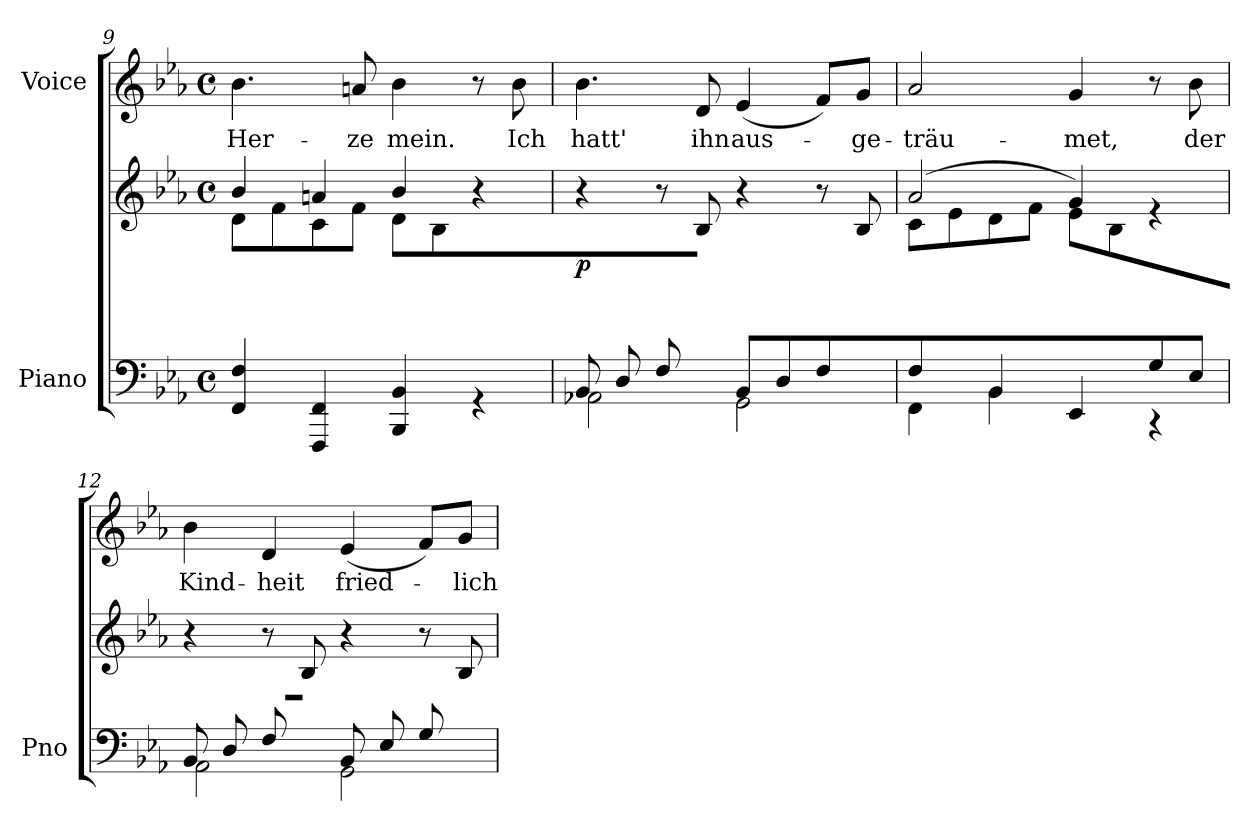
**kern	**kern	**dynam	**kern	**text
*part2	*part2	*part2	*part1	*part1
*staff3	*staff2	*staff2/3	*staff1	*staff1
*I"Piano	*	*	*I"Voice	*
*I'Pno	*	*	*	*
!!LO:LB:g=z
*clefF4	*clefG2	*	*clefG2	*
*k[b-e-a-]	*k[b-e-a-]	*	*k[b-e-a-]	*
*M4/4	*M4/4	*	*M4/4	*
*met(c)	*met(c)	*	*met(c)	*
=9	=9	=9	=9	=9
*^	*^	*	*	*
!	!	!	!	!	!	!LO:LY:b
2.ryy	4FF/ 4F/	4b-/	8d\L	.	4.b-\	Her-
.	.	.	8f\	.	.	.
.	4FFF/ 4FF/	4an/	8c\	.	.	.
!	!	!	!	!	!	!LO:LY:b
.	.	.	8f\J	.	8an/	-ze
!	!	!	!	!	!	!LO:LY:b
.	4BBB-/ 4BB-/	4b-/	8d\L	.	4b-\	mein.
.	.	.	8B-\	.	.	.
8F/	4rGG	4r	4ryy	.	8r	.
!	!	!	!	!	!	!LO:LY:b
8D/J	.	.	.	.	8b-\	Ich
=10	=10	=10	=10	=10	=10	=10
!	!	!	!	!LO:DY:b	!	!LO:LY:b
8BB-/L	2AA-X\	4r	4.ryy	p	4.b-\	hatt'
8D/	.	.	.	.	.	.
8F/	.	8r	.	.	.	.
!	!	!	!	!	!	!LO:LY:b
8ryy	.	8B-/	8B-\J	.	8d/	ihn
!	!	!	!	!	!	!LO:LY:b
8BB-/L	2GG\	4r	4.ryy	.	(<4e-/	aus-
8D/	.	.	.	.	.	.
8F/	.	8r	.	.	8f/L)	.
!	!	!	!	!	!	!LO:LY:b
8ryy	.	8B-/	8B-\J	.	8g/J	-ge-
=11	=11	=11	=11	=11	=11	=11
*	*^	*	*	*	*	*
!	!	!	!	!	!	!	!LO:LY:b
2.ryy	4F/	4FF\	(>2a-/	8c\L	.	2a-/	-träu-
.	.	.	.	8e-\	.	.	.
.	4BB-/	4BB-\	.	8d\	.	.	.
.	.	.	.	8f\J	.	.	.
!	!	!	!	!	!	!	!LO:LY:b
.	4EE-/	2ryy	4g/)	8e-\L	.	4g/	-met,
.	.	.	.	8B-\	.	.	.
8G/	4rCC	.	4re	4ryy	.	8r	.
!	!	!	!	!	!	!	!LO:LY:b
8E-/J	.	.	.	.	.	8b-\	der
*	*v	*v	*	*	*	*	*
=12	=12	=12	=12	=12	=12	=12
!	!	!	!	!	!	!LO:LY:b
(>8BB-/L	2AA-\	4r	4.ryy	.	4b-\	Kind-
8D/	.	.	.	.	.	.
!	!	!	!	!	!	!LO:LY:b
8F/	.	8r	.	.	4d/	-heit
8ryy	.	8B-/	8B-\J)	.	.	.
!	!	!	!	!	!	!LO:LY:b
(>8BB-/L	2GG\	4r	4.ryy	.	(<4e-/	fried-
8E-/	.	.	.	.	.	.
8G/	.	8r	.	.	8f/L)	.
!	!	!	!	!	!	!LO:LY:b
8ryy	.	8B-/	8B-\J)	.	8g/J	-lich
*v	*v	*	*	*	*	*
*	*v	*v	*	*	*
=	=	=	=	=
*-	*-	*-	*-	*-
